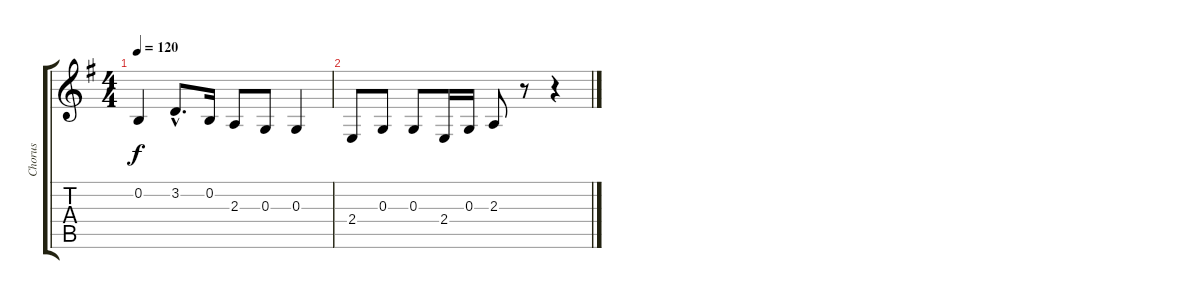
\track ("Chorus" "Chorus") {instrument voiceoohs}
\staff {score tabs}
\tuning (E4 B3 G3 D3 A2 E2) {hide}
\ts (4 4)
\tempo 120
\clef g2
\ks g
0.2.4{dy f volume 6} 3.2{hac}.8{d} 0.2.16 2.3.8 0.3.8 0.3.4 |
2.4.8 0.3.8 0.3.8 2.4.16 0.3.16 2.3.8 r.8 r.4
